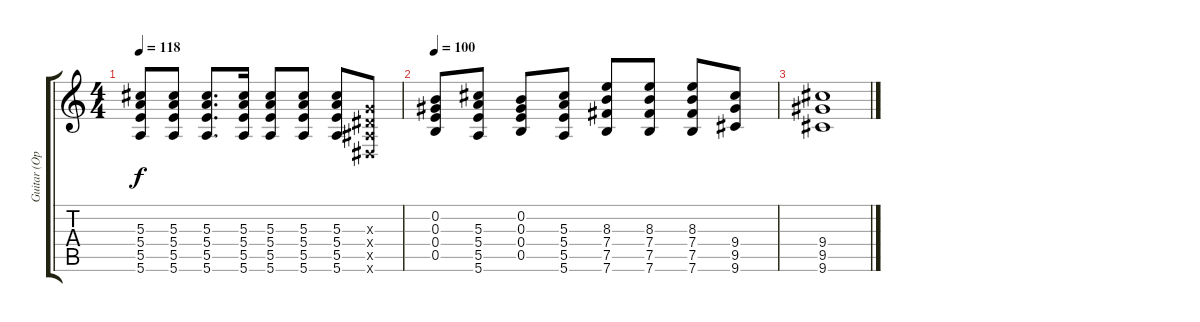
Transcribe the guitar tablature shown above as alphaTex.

\track ("Guitar (Open-E)" "Guitar (Op") {instrument electricguitarclean}
\staff {score tabs}
\tuning (E4 B3 Ab3 E3 B2 E2) {hide}
\ts (4 4)
\tempo 118
\clef g2
\ks c
(5.3 5.4 5.5 5.6).8{dy f} (5.3 5.4 5.5 5.6).8 (5.3 5.4 5.5 5.6).8{d} (5.3 5.4 5.5 5.6).16 (5.3 5.4 5.5 5.6).8 (5.3 5.4 5.5 5.6).8 (5.3 5.4 5.5 5.6).8 (-1.3{x} -1.4{x} -1.5{x} -1.6{x}).8 |
\tempo 100
(0.2 0.3 0.4 0.5).8 (5.3 5.4 5.5 5.6).8 (0.2 0.3 0.4 0.5).8 (5.3 5.4 5.5 5.6).8 (8.3 7.4 7.5 7.6).8 (8.3 7.4 7.5 7.6).8 (8.3 7.4 7.5 7.6).8 (9.4 9.5 9.6).8 |
(9.4 9.5 9.6).1
